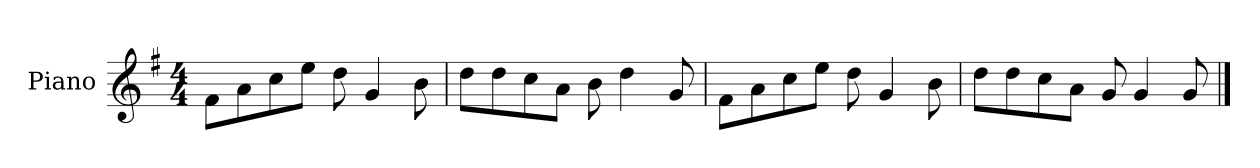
**kern
*part1
*staff1
*I"Piano
*I'P-no
*clefG2
*k[f#]
*M4/4
*MM90
=1
8f#\L
8a\
8cc\
8ee\J
8dd\
4g/
8b\
=2
8dd\L
8dd\
8cc\
8a\J
8b\
4dd\
8g/
=3
8f#\L
8a\
8cc\
8ee\J
8dd\
4g/
8b\
=4
8dd\L
8dd\
8cc\
8a\J
8g/
4g/
8g/
==
*-
